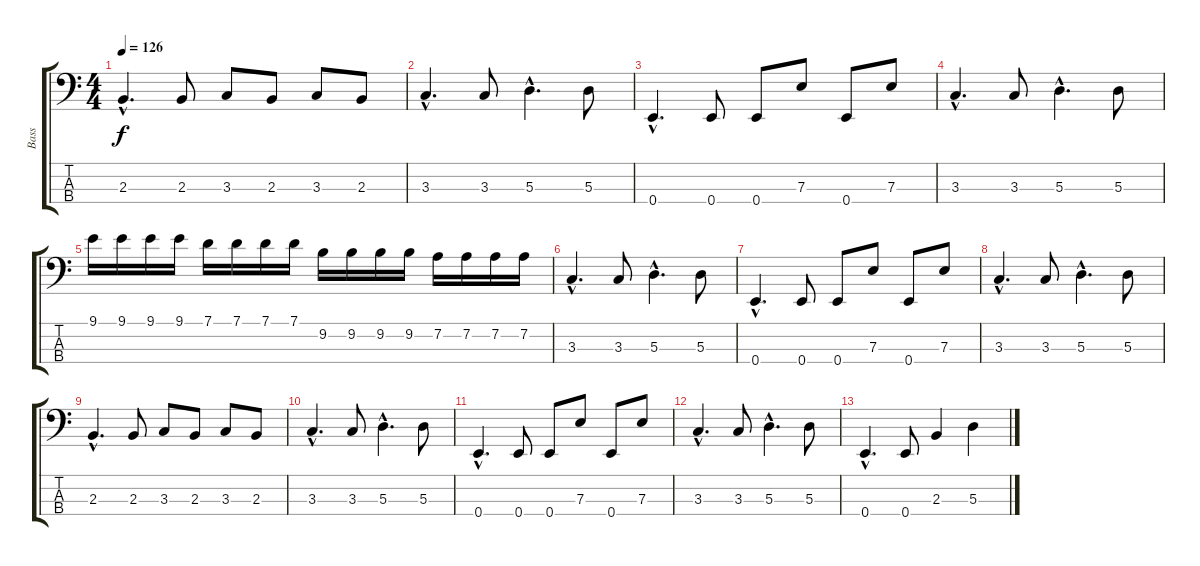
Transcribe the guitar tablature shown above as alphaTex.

\track ("Bass" "Bass") {instrument electricbassfinger}
\staff {score tabs}
\tuning (G2 D2 A1 E1) {hide}
\ts (4 4)
\tempo 126
\clef f4
\ks c
2.3{hac}.4{d dy f} 2.3.8 3.3.8 2.3.8 3.3.8 2.3.8 |
3.3{hac}.4{d} 3.3.8 5.3{hac}.4{d} 5.3.8 |
0.4{hac}.4{d} 0.4.8 0.4.8 7.3.8 0.4.8 7.3.8 |
3.3{hac}.4{d} 3.3.8 5.3{hac}.4{d} 5.3.8 |
9.1.16 9.1.16 9.1.16 9.1.16 7.1.16 7.1.16 7.1.16 7.1.16 9.2.16 9.2.16 9.2.16 9.2.16 7.2.16 7.2.16 7.2.16 7.2.16 |
3.3{hac}.4{d} 3.3.8 5.3{hac}.4{d} 5.3.8 |
0.4{hac}.4{d} 0.4.8 0.4.8 7.3.8 0.4.8 7.3.8 |
3.3{hac}.4{d} 3.3.8 5.3{hac}.4{d} 5.3.8 |
2.3{hac}.4{d} 2.3.8 3.3.8 2.3.8 3.3.8 2.3.8 |
3.3{hac}.4{d} 3.3.8 5.3{hac}.4{d} 5.3.8 |
0.4{hac}.4{d} 0.4.8 0.4.8 7.3.8 0.4.8 7.3.8 |
3.3{hac}.4{d} 3.3.8 5.3{hac}.4{d} 5.3.8 |
0.4{hac}.4{d} 0.4.8 2.3.4 5.3.4
